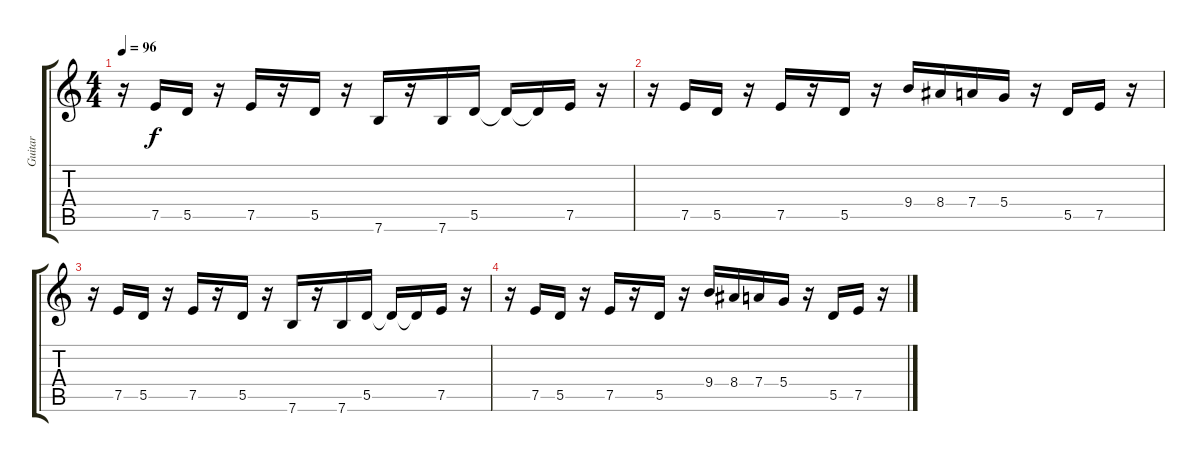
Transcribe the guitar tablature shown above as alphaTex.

\track ("Guitar" "Guitar") {instrument electricguitarclean}
\staff {score tabs}
\tuning (E4 B3 G3 D3 A2 E2) {hide}
\ts (4 4)
\tempo 96
\clef g2
\ks c
r.16{dy f} 7.5.16 5.5.16 r.16 7.5.16 r.16 5.5.16 r.16 7.6.16 r.16 7.6.16 5.5.16 5.5{t}.16 5.5{t}.16 7.5.16 r.16 |
r.16 7.5.16 5.5.16 r.16 7.5.16 r.16 5.5.16 r.16 9.4.16 8.4.16 7.4.16 5.4.16 r.16 5.5.16 7.5.16 r.16 |
r.16 7.5.16 5.5.16 r.16 7.5.16 r.16 5.5.16 r.16 7.6.16 r.16 7.6.16 5.5.16 5.5{t}.16 5.5{t}.16 7.5.16 r.16 |
r.16 7.5.16 5.5.16 r.16 7.5.16 r.16 5.5.16 r.16 9.4.16 8.4.16 7.4.16 5.4.16 r.16 5.5.16 7.5.16 r.16
